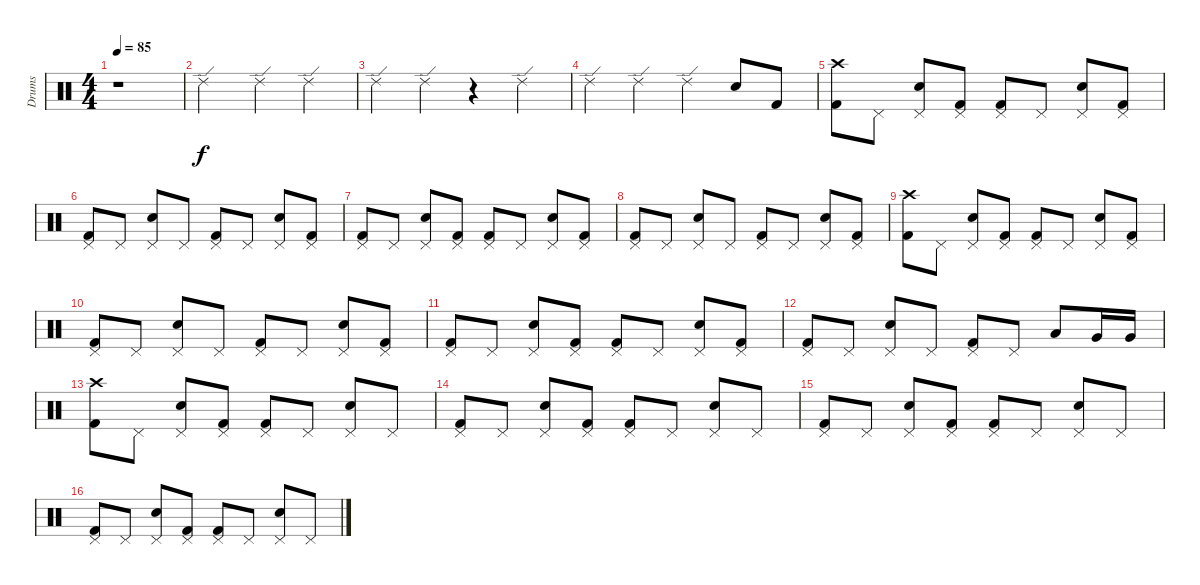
\track ("Drums" "Drums") {instrument percussion}
\staff {score}
\articulation defaults
\ts (4 4)
\tempo 85
\clef neutral
\ks c
r.1{dy f} |
"Ride (edge) 2".2 "Ride (edge) 2".4 "Ride (edge) 2".4 |
"Ride (edge) 2".4 "Ride (edge) 2".4 r.4 "Ride (edge) 2".4 |
"Ride (edge) 2".4 "Ride (edge) 2".4 "Ride (edge) 2".4 "Electric Snare (hit)".8 "Kick (hit) 2".8 |
("Crash high (hit)" "Kick (hit) 2").8 "Pedal Hi-Hat (hit)".8 ("Pedal Hi-Hat (hit)" "Electric Snare (hit)").8 ("Pedal Hi-Hat (hit)" "Kick (hit) 2").8 ("Pedal Hi-Hat (hit)" "Kick (hit) 2").8 "Pedal Hi-Hat (hit)".8 ("Pedal Hi-Hat (hit)" "Electric Snare (hit)").8 ("Pedal Hi-Hat (hit)" "Kick (hit) 2").8 |
("Pedal Hi-Hat (hit)" "Kick (hit) 2").8 "Pedal Hi-Hat (hit)".8 ("Pedal Hi-Hat (hit)" "Electric Snare (hit)").8 "Pedal Hi-Hat (hit)".8 ("Pedal Hi-Hat (hit)" "Kick (hit) 2").8 "Pedal Hi-Hat (hit)".8 ("Pedal Hi-Hat (hit)" "Electric Snare (hit)").8 ("Pedal Hi-Hat (hit)" "Kick (hit) 2").8 |
("Pedal Hi-Hat (hit)" "Kick (hit) 2").8 "Pedal Hi-Hat (hit)".8 ("Pedal Hi-Hat (hit)" "Electric Snare (hit)").8 ("Pedal Hi-Hat (hit)" "Kick (hit) 2").8 ("Pedal Hi-Hat (hit)" "Kick (hit) 2").8 "Pedal Hi-Hat (hit)".8 ("Pedal Hi-Hat (hit)" "Electric Snare (hit)").8 ("Pedal Hi-Hat (hit)" "Kick (hit) 2").8 |
("Pedal Hi-Hat (hit)" "Kick (hit) 2").8 "Pedal Hi-Hat (hit)".8 ("Pedal Hi-Hat (hit)" "Electric Snare (hit)").8 "Pedal Hi-Hat (hit)".8 ("Pedal Hi-Hat (hit)" "Kick (hit) 2").8 "Pedal Hi-Hat (hit)".8 ("Pedal Hi-Hat (hit)" "Electric Snare (hit)").8 ("Pedal Hi-Hat (hit)" "Kick (hit) 2").8 |
("Crash high (hit)" "Kick (hit) 2").8 "Pedal Hi-Hat (hit)".8 ("Pedal Hi-Hat (hit)" "Electric Snare (hit)").8 ("Pedal Hi-Hat (hit)" "Kick (hit) 2").8 ("Pedal Hi-Hat (hit)" "Kick (hit) 2").8 "Pedal Hi-Hat (hit)".8 ("Pedal Hi-Hat (hit)" "Electric Snare (hit)").8 ("Pedal Hi-Hat (hit)" "Kick (hit) 2").8 |
("Pedal Hi-Hat (hit)" "Kick (hit) 2").8 "Pedal Hi-Hat (hit)".8 ("Pedal Hi-Hat (hit)" "Electric Snare (hit)").8 "Pedal Hi-Hat (hit)".8 ("Pedal Hi-Hat (hit)" "Kick (hit) 2").8 "Pedal Hi-Hat (hit)".8 ("Pedal Hi-Hat (hit)" "Electric Snare (hit)").8 ("Pedal Hi-Hat (hit)" "Kick (hit) 2").8 |
("Pedal Hi-Hat (hit)" "Kick (hit) 2").8 "Pedal Hi-Hat (hit)".8 ("Pedal Hi-Hat (hit)" "Electric Snare (hit)").8 ("Pedal Hi-Hat (hit)" "Kick (hit) 2").8 ("Pedal Hi-Hat (hit)" "Kick (hit) 2").8 "Pedal Hi-Hat (hit)".8 ("Pedal Hi-Hat (hit)" "Electric Snare (hit)").8 ("Pedal Hi-Hat (hit)" "Kick (hit) 2").8 |
("Pedal Hi-Hat (hit)" "Kick (hit) 2").8 "Pedal Hi-Hat (hit)".8 ("Pedal Hi-Hat (hit)" "Electric Snare (hit)").8 "Pedal Hi-Hat (hit)".8 ("Pedal Hi-Hat (hit)" "Kick (hit) 2").8 "Pedal Hi-Hat (hit)".8 "Low Tom (hit)".8 "Very Low Tom (hit)".16 "Very Low Tom (hit)".16 |
("Crash high (hit)" "Kick (hit) 2").8 "Pedal Hi-Hat (hit)".8 ("Pedal Hi-Hat (hit)" "Electric Snare (hit)").8 ("Pedal Hi-Hat (hit)" "Kick (hit) 2").8 ("Pedal Hi-Hat (hit)" "Kick (hit) 2").8 "Pedal Hi-Hat (hit)".8 ("Pedal Hi-Hat (hit)" "Electric Snare (hit)").8 "Pedal Hi-Hat (hit)".8 |
("Pedal Hi-Hat (hit)" "Kick (hit) 2").8 "Pedal Hi-Hat (hit)".8 ("Pedal Hi-Hat (hit)" "Electric Snare (hit)").8 ("Pedal Hi-Hat (hit)" "Kick (hit) 2").8 ("Pedal Hi-Hat (hit)" "Kick (hit) 2").8 "Pedal Hi-Hat (hit)".8 ("Pedal Hi-Hat (hit)" "Electric Snare (hit)").8 "Pedal Hi-Hat (hit)".8 |
("Pedal Hi-Hat (hit)" "Kick (hit) 2").8 "Pedal Hi-Hat (hit)".8 ("Pedal Hi-Hat (hit)" "Electric Snare (hit)").8 ("Pedal Hi-Hat (hit)" "Kick (hit) 2").8 ("Pedal Hi-Hat (hit)" "Kick (hit) 2").8 "Pedal Hi-Hat (hit)".8 ("Pedal Hi-Hat (hit)" "Electric Snare (hit)").8 "Pedal Hi-Hat (hit)".8 |
("Pedal Hi-Hat (hit)" "Kick (hit) 2").8 "Pedal Hi-Hat (hit)".8 ("Pedal Hi-Hat (hit)" "Electric Snare (hit)").8 ("Pedal Hi-Hat (hit)" "Kick (hit) 2").8 ("Pedal Hi-Hat (hit)" "Kick (hit) 2").8 "Pedal Hi-Hat (hit)".8 ("Pedal Hi-Hat (hit)" "Electric Snare (hit)").8 "Pedal Hi-Hat (hit)".8
